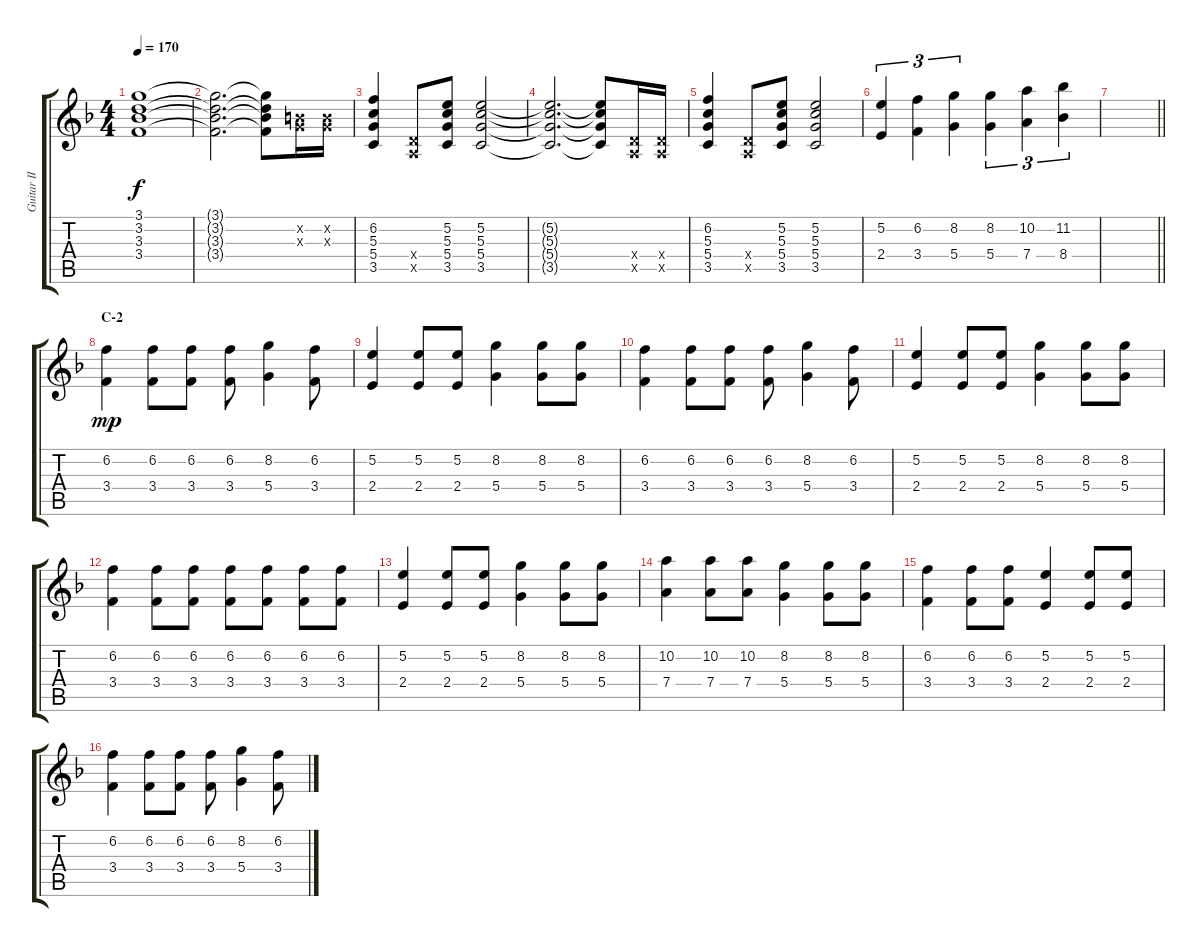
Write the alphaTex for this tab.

\track ("Guitar II (Nakano Azusa)" "Guitar II ") {instrument overdrivenguitar}
\staff {score tabs}
\tuning (E4 B3 G3 D3 A2 E2) {hide}
\ts (4 4)
\tempo 170
\clef g2
\ks f
(3.1 3.2 3.3 3.4).1{dy f} |
(3.1{t} 3.2{t} 3.3{t} 3.4{t}).2{d} (3.1{t} 3.2{t} 3.3{t} 3.4{t}).8 (0.2{x} 0.3{x}).16 (0.2{x} 0.3{x}).16 |
(6.2 5.3 5.4 3.5).4 (0.4{x} 0.5{x}).8 (5.2 5.3 5.4 3.5).8 (5.2 5.3 5.4 3.5).2 |
(5.2{t} 5.3{t} 5.4{t} 3.5{t}).2{d} (5.2{t} 5.3{t} 5.4{t} 3.5{t}).8 (0.4{x} 0.5{x}).16 (0.4{x} 0.5{x}).16 |
(6.2 5.3 5.4 3.5).4 (0.4{x} 0.5{x}).8 (5.2 5.3 5.4 3.5).8 (5.2 5.3 5.4 3.5).2 |
(5.2 2.4).4{tu (3 2)} (6.2 3.4).4{tu (3 2)} (8.2 5.4).4{tu (3 2)} (8.2 5.4).4{tu (3 2)} (10.2 7.4).4{tu (3 2)} (11.2 8.4).4{tu (3 2)} |
\barLineRight lightlight
|
\section ("" "C-2")
(6.2 3.4).4{dy mp} (6.2 3.4).8 (6.2 3.4).8 (6.2 3.4).8 (8.2 5.4).4 (6.2 3.4).8 |
(5.2 2.4).4 (5.2 2.4).8 (5.2 2.4).8 (8.2 5.4).4 (8.2 5.4).8 (8.2 5.4).8 |
(6.2 3.4).4 (6.2 3.4).8 (6.2 3.4).8 (6.2 3.4).8 (8.2 5.4).4 (6.2 3.4).8 |
(5.2 2.4).4 (5.2 2.4).8 (5.2 2.4).8 (8.2 5.4).4 (8.2 5.4).8 (8.2 5.4).8 |
(6.2 3.4).4 (6.2 3.4).8 (6.2 3.4).8 (6.2 3.4).8 (6.2 3.4).8 (6.2 3.4).8 (6.2 3.4).8 |
(5.2 2.4).4 (5.2 2.4).8 (5.2 2.4).8 (8.2 5.4).4 (8.2 5.4).8 (8.2 5.4).8 |
(10.2 7.4).4 (10.2 7.4).8 (10.2 7.4).8 (8.2 5.4).4 (8.2 5.4).8 (8.2 5.4).8 |
(6.2 3.4).4 (6.2 3.4).8 (6.2 3.4).8 (5.2 2.4).4 (5.2 2.4).8 (5.2 2.4).8 |
(6.2 3.4).4 (6.2 3.4).8 (6.2 3.4).8 (6.2 3.4).8 (8.2 5.4).4 (6.2 3.4).8
